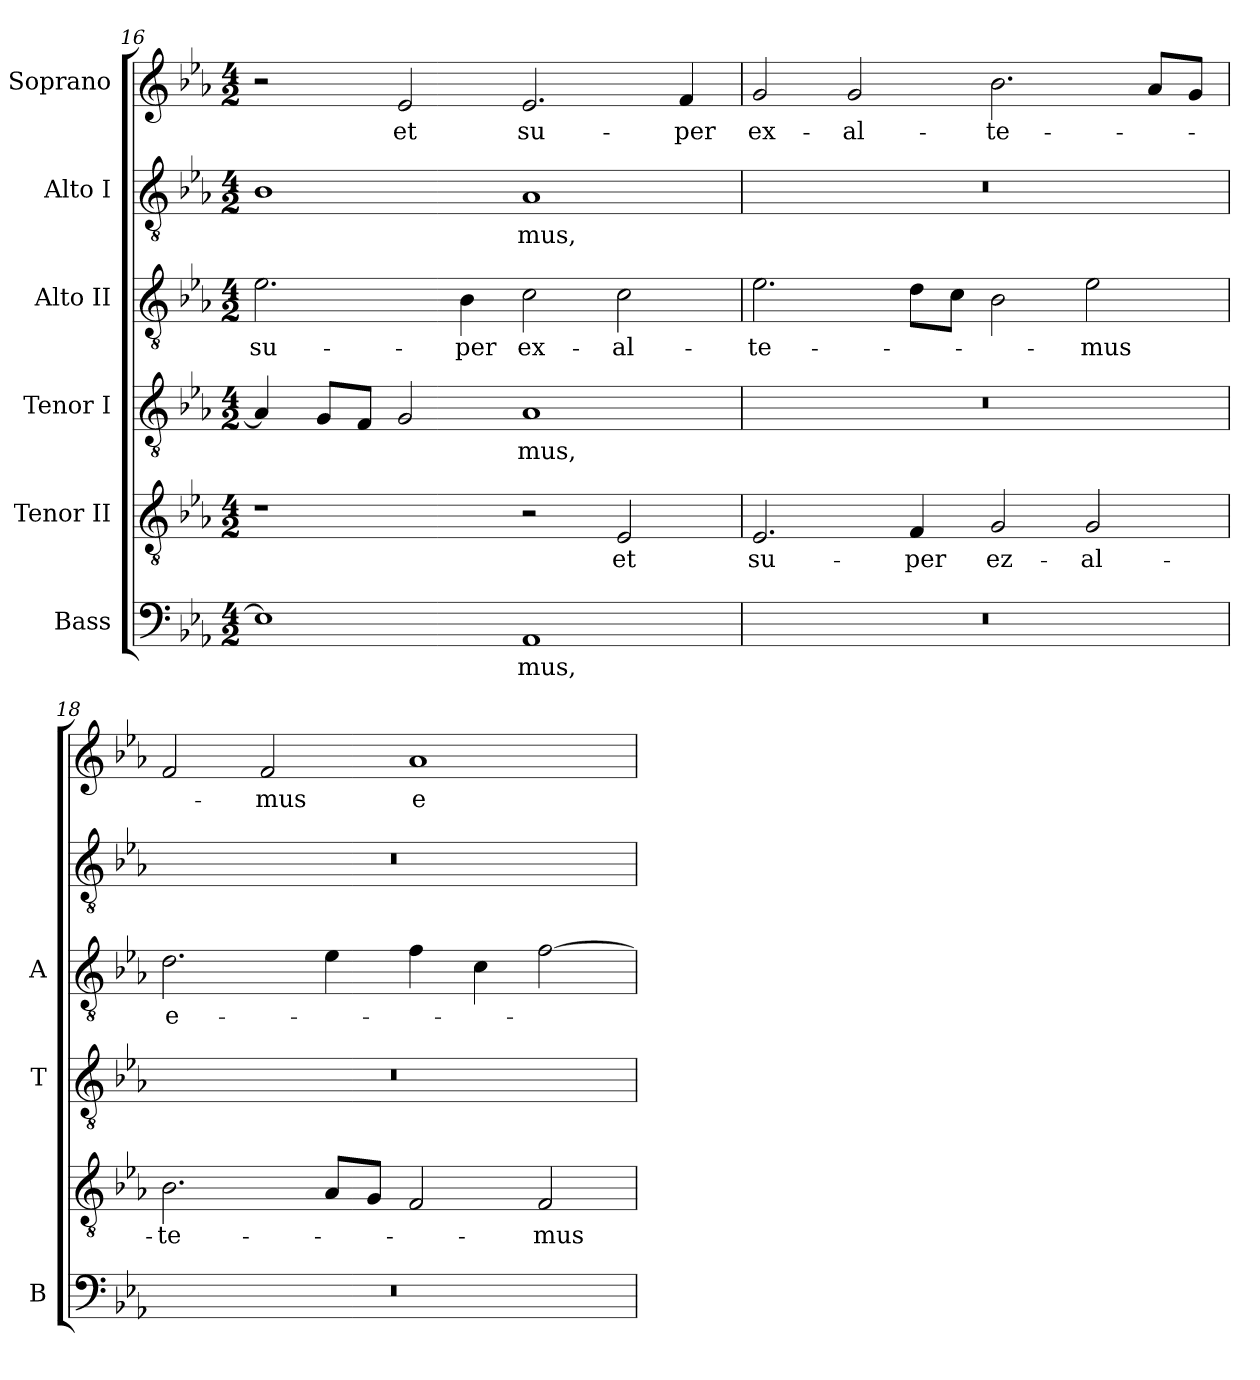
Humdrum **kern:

**kern	**text	**kern	**text	**kern	**text	**kern	**text	**kern	**text	**kern	**text
*part6	*part6	*part5	*part5	*part4	*part4	*part3	*part3	*part2	*part2	*part1	*part1
*staff6	*staff6	*staff5	*staff5	*staff4	*staff4	*staff3	*staff3	*staff2	*staff2	*staff1	*staff1
*I"Bass	*	*I"Tenor II	*	*I"Tenor I	*	*I"Alto II	*	*I"Alto I	*	*I"Soprano	*
*I'B	*	*	*	*I'T	*	*I'A	*	*	*	*	*
*clefF4	*	*clefGv2	*	*clefGv2	*	*clefGv2	*	*clefGv2	*	*clefG2	*
*k[b-e-a-]	*	*k[b-e-a-]	*	*k[b-e-a-]	*	*k[b-e-a-]	*	*k[b-e-a-]	*	*k[b-e-a-]	*
*E-:	*	*E-:	*	*E-:	*	*E-:	*	*E-:	*	*E-:	*
*M4/2	*	*M4/2	*	*M4/2	*	*M4/2	*	*M4/2	*	*M4/2	*
=16	=16	=16	=16	=16	=16	=16	=16	=16	=16	=16	=16
!	!	!	!	!	!	!	!LO:LY:b:color=#000000	!	!	!	!
1E-i]	.	1r	.	4A-i/]	.	2.e-i\	su-	1B-i	.	2r	.
.	.	.	.	8Gi/L	.	.	.	.	.	.	.
.	.	.	.	8Fi/J	.	.	.	.	.	.	.
!	!	!	!	!	!	!	!	!	!	!	!LO:LY:b:color=#000000
.	.	.	.	2Gi/	.	.	.	.	.	2e-i/	et
!	!	!	!	!	!	!	!LO:LY:b:color=#000000	!	!	!	!
.	.	.	.	.	.	4B-i\	-per	.	.	.	.
!	!LO:LY:b:color=#000000	!	!	!	!	!	!	!	!	!	!
!	!	!	!	!	!LO:LY:b:color=#000000	!	!	!	!	!	!
!	!	!	!	!	!	!	!LO:LY:b:color=#000000	!	!	!	!
!	!	!	!	!	!	!	!	!	!LO:LY:b:color=#000000	!	!
!	!	!	!	!	!	!	!	!	!	!	!LO:LY:b:color=#000000
1AA-i	-mus,	2r	.	1A-i	-mus,	2ci\	ex-	1A-i	-mus,	2.e-i/	su-
!	!	!	!LO:LY:b:color=#000000	!	!	!	!	!	!	!	!
!	!	!	!	!	!	!	!LO:LY:b:color=#000000	!	!	!	!
.	.	2E-i/	et	.	.	2ci\	-al-	.	.	.	.
!	!	!	!	!	!	!	!	!	!	!	!LO:LY:b:color=#000000
.	.	.	.	.	.	.	.	.	.	4fi/	-per
!!LO:PB:g=z
=17	=17	=17	=17	=17	=17	=17	=17	=17	=17	=17	=17
!LO:N:vis=1	!	!	!	!	!	!	!	!	!	!	!
!	!	!	!LO:LY:b:color=#000000	!LO:N:vis=1	!	!	!	!	!	!	!
!	!	!	!	!	!	!	!LO:LY:b:color=#000000	!LO:N:vis=1	!	!	!
!	!	!	!	!	!	!	!	!	!	!	!LO:LY:b:color=#000000
0r	.	2.E-i/	su-	0r	.	2.e-i\	-te-	0r	.	2gi/	ex-
!	!	!	!	!	!	!	!	!	!	!	!LO:LY:b:color=#000000
.	.	.	.	.	.	.	.	.	.	2gi/	-al-
!	!	!	!LO:LY:b:color=#000000	!	!	!	!	!	!	!	!
.	.	4Fi/	-per	.	.	8di\L	.	.	.	.	.
.	.	.	.	.	.	8ci\J	.	.	.	.	.
!	!	!	!LO:LY:b:color=#000000	!	!	!	!	!	!	!	!
!	!	!	!	!	!	!	!	!	!	!	!LO:LY:b:color=#000000
.	.	2Gi/	ez-	.	.	2B-i\	.	.	.	2.b-i\	-te-
!	!	!	!LO:LY:b:color=#000000	!	!	!	!	!	!	!	!
!	!	!	!	!	!	!	!LO:LY:b:color=#000000	!	!	!	!
.	.	2Gi/	-al-	.	.	2e-i\	-mus	.	.	.	.
.	.	.	.	.	.	.	.	.	.	8a-i/L	.
.	.	.	.	.	.	.	.	.	.	8gi/J	.
=18	=18	=18	=18	=18	=18	=18	=18	=18	=18	=18	=18
!LO:N:vis=1	!	!	!	!	!	!	!	!	!	!	!
!	!	!	!LO:LY:b:color=#000000	!LO:N:vis=1	!	!	!	!	!	!	!
!	!	!	!	!	!	!	!LO:LY:b:color=#000000	!LO:N:vis=1	!	!	!
0r	.	2.B-i\	-te-	0r	.	2.di\	e-	0r	.	2fi/	.
!	!	!	!	!	!	!	!	!	!	!	!LO:LY:b:color=#000000
.	.	.	.	.	.	.	.	.	.	2fi/	-mus
.	.	8A-i/L	.	.	.	4e-i\	.	.	.	.	.
.	.	8Gi/J	.	.	.	.	.	.	.	.	.
!	!	!	!	!	!	!	!	!	!	!	!LO:LY:b:color=#000000
.	.	2Fi/	.	.	.	4fi\	.	.	.	1a-i	e-
.	.	.	.	.	.	4ci\	.	.	.	.	.
!	!	!	!LO:LY:b:color=#000000	!	!	!	!	!	!	!	!
.	.	2Fi/	-mus	.	.	[>2fi\	.	.	.	.	.
=	=	=	=	=	=	=	=	=	=	=	=
*-	*-	*-	*-	*-	*-	*-	*-	*-	*-	*-	*-
